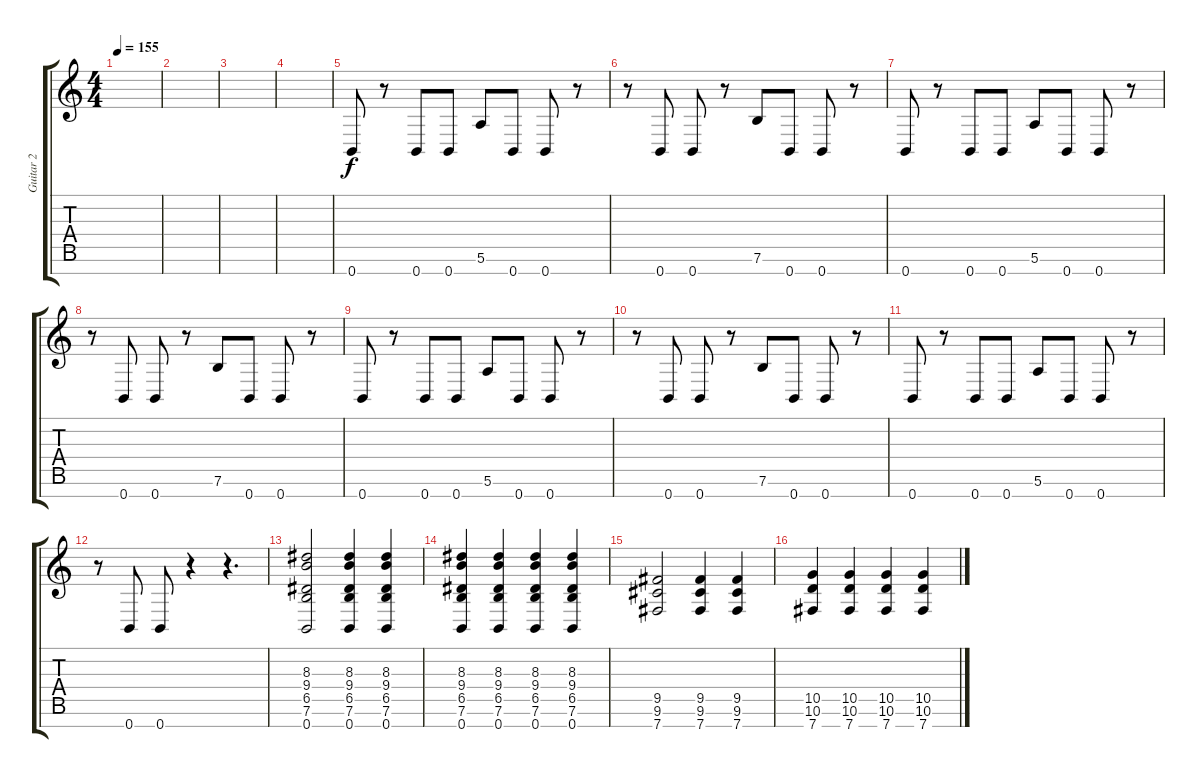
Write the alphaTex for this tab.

\track ("Guitar 2" "Guitar 2") {instrument distortionguitar}
\staff {score tabs}
\tuning (E4 B3 G3 D3 A2 E2 B1) {hide}
\ts (4 4)
\tempo 155
\clef g2
\ks c
|
|
|
|
0.7.8 r.8 0.7.8 0.7.8 5.6.8 0.7.8 0.7.8 r.8 |
r.8 0.7.8 0.7.8 r.8 7.6.8 0.7.8 0.7.8 r.8 |
0.7.8 r.8 0.7.8 0.7.8 5.6.8 0.7.8 0.7.8 r.8 |
r.8 0.7.8 0.7.8 r.8 7.6.8 0.7.8 0.7.8 r.8 |
0.7.8 r.8 0.7.8 0.7.8 5.6.8 0.7.8 0.7.8 r.8 |
r.8 0.7.8 0.7.8 r.8 7.6.8 0.7.8 0.7.8 r.8 |
0.7.8 r.8 0.7.8 0.7.8 5.6.8 0.7.8 0.7.8 r.8 |
r.8 0.7.8 0.7.8 r.4 r.4{d} |
(8.3 9.4 6.5 7.6 0.7).2 (8.3 9.4 6.5 7.6 0.7).4 (8.3 9.4 6.5 7.6 0.7).4 |
(8.3 9.4 6.5 7.6 0.7).4 (8.3 9.4 6.5 7.6 0.7).4 (8.3 9.4 6.5 7.6 0.7).4 (8.3 9.4 6.5 7.6 0.7).4 |
(9.5 9.6 7.7).2 (9.5 9.6 7.7).4 (9.5 9.6 7.7).4 |
(10.5 10.6 7.7).4 (10.5 10.6 7.7).4 (10.5 10.6 7.7).4 (10.5 10.6 7.7).4
